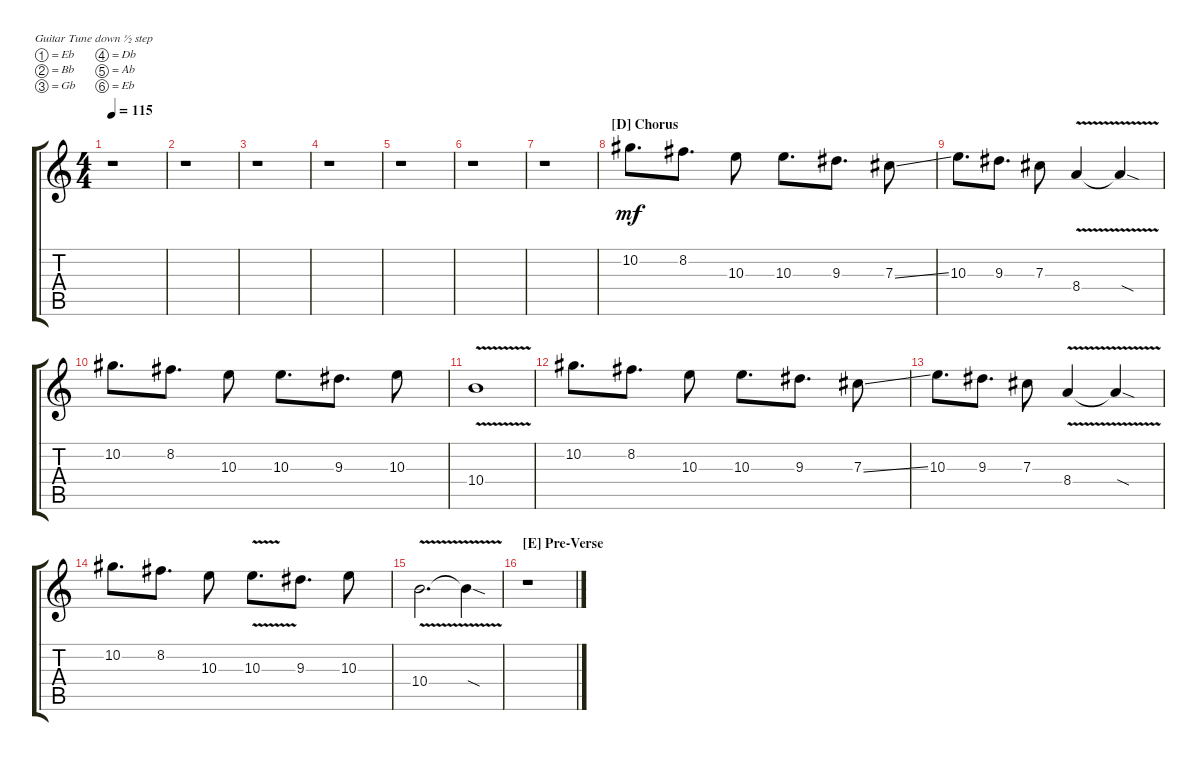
\defaultSystemsLayout 4
\bracketExtendMode groupsimilarinstruments
\singleTrackTrackNamePolicy hidden
\multiTrackTrackNamePolicy hidden
\firstSystemTrackNameOrientation horizontal
\otherSystemsTrackNameOrientation horizontal
\track ("Session Guitar" "E-Gt") {instrument distortionguitar}
\staff {score tabs}
\tuning (Eb4 Bb3 Gb3 Db3 Ab2 Eb2)
\ts (4 4)
\tempo 115
\clef g2
\scale
1.03909
\ks c
r.1{dy mf} |
\scale
0.960908 r.1 |
\scale
1.03909 r.1 |
\scale
0.960908 r.1 |
\scale
1.03909 r.1 |
\scale
0.960908 r.1 |
\scale
1.03909 r.1 |
\section ("D" "Chorus")
\scale
0.960908 10.2.8{d} 8.2.8{d} 10.3.8 10.3.8{d} 9.3.8{d} 7.3{ss}.8 |
\scale
1.03909 10.3.8{d} 9.3.8{d} 7.3.8 8.4{v}.4 8.4{sod t}.4 |
\scale
0.960908 10.2.8{d} 8.2.8{d} 10.3.8 10.3.8{d} 9.3.8{d} 10.3.8 |
\scale
1.03909 10.4{v}.1 |
\scale
0.960908 10.2.8{d} 8.2.8{d} 10.3.8 10.3.8{d} 9.3.8{d} 7.3{ss}.8 |
\scale
1.03909 10.3.8{d} 9.3.8{d} 7.3.8 8.4{v}.4 8.4{sod t}.4 |
\scale
0.960908 10.2.8{d} 8.2.8{d} 10.3.8 10.3{v}.8{d} 9.3.8{d} 10.3.8 |
\scale
1.03909 10.4{v}.2{d} 10.4{sod t}.4 |
\section ("E" "Pre-Verse")
\scale
0.960908 r.1
